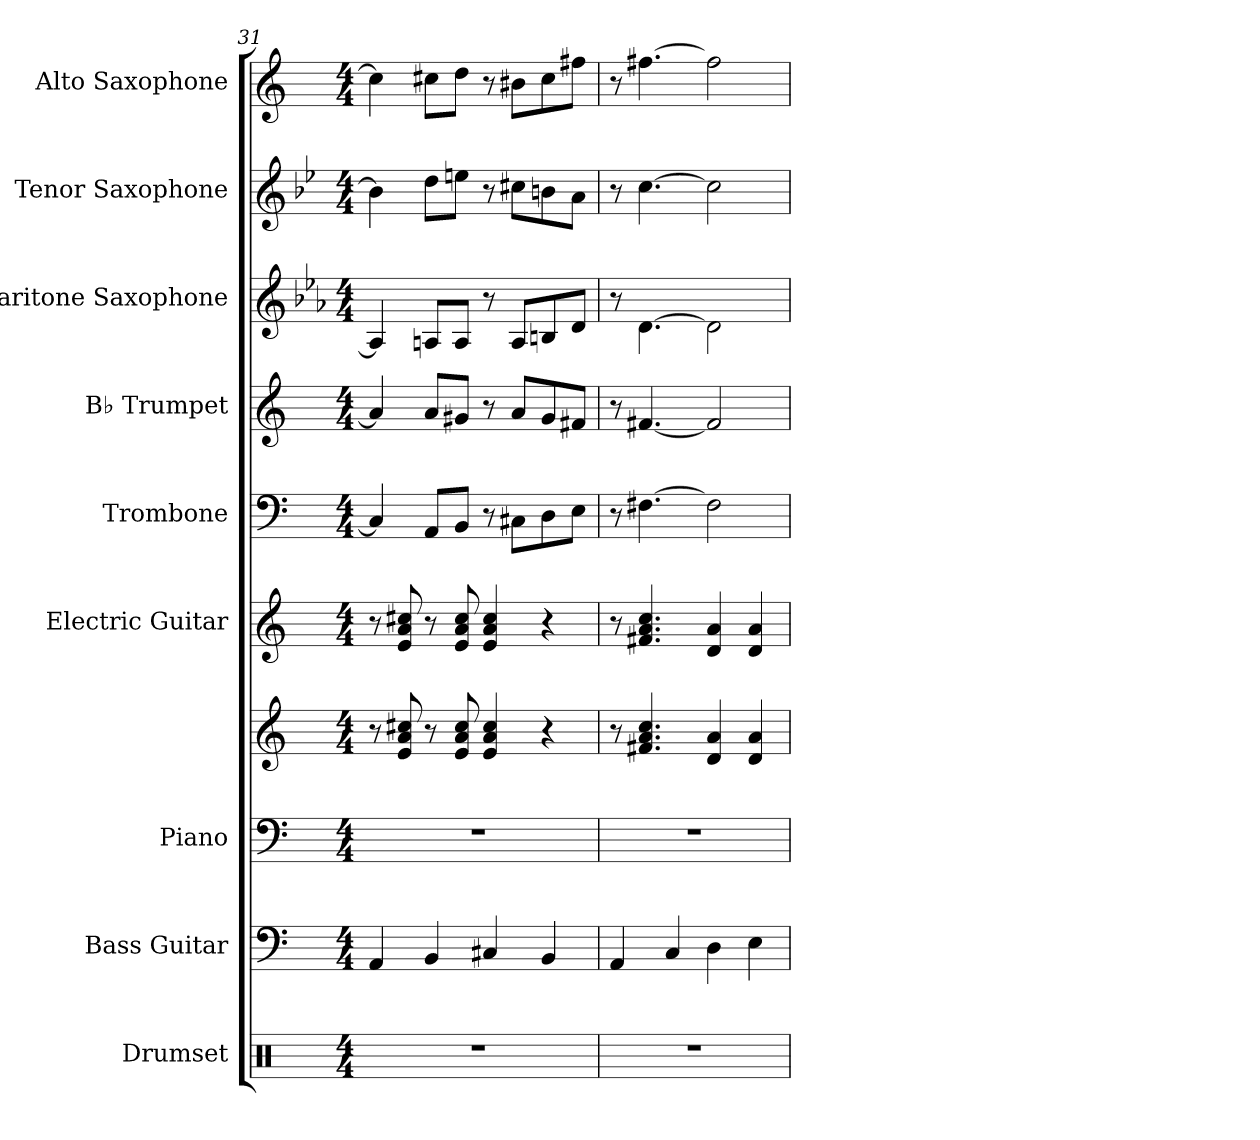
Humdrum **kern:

**kern	**kern	**kern	**kern	**kern	**kern	**kern	**kern	**kern	**kern
*part9	*part8	*part7	*part7	*part6	*part5	*part4	*part3	*part2	*part1
*staff10	*staff9	*staff8	*staff7	*staff6	*staff5	*staff4	*staff3	*staff2	*staff1
*I"Drumset	*I"Bass Guitar	*I"Piano	*	*I"Electric Guitar	*I"Trombone	*I"B♭ Trumpet	*I"Baritone Saxophone	*I"Tenor Saxophone	*I"Alto Saxophone
*I'D. Set	*I'B. Guit.	*I'Pno.	*	*I'El. Guit.	*I'Tbn.	*I'B♭ Tpt.	*I'Bar. Sax.	*I'T. Sax.	*I'A. Sax.
*clefX	*clefF4	*clefF4	*clefG2	*clefG2	*clefF4	*clefG2	*clefG2	*clefG2	*clefG2
*	*ITrd7c12	*	*	*	*	*ITrd1c2	*ITrd12c21	*ITrd8c14	*ITrd5c9
*k[]	*k[]	*k[]	*k[]	*k[]	*k[]	*k[b-e-]	*k[b-e-a-]	*k[b-e-]	*k[b-e-a-]
*M4/4	*M4/4	*M4/4	*M4/4	*M4/4	*M4/4	*M4/4	*M4/4	*M4/4	*M4/4
=31	=31	=31	=31	=31	=31	=31	=31	=31	=31
1r	4AAA/	1r	8r	8r	4C#/]	4g/]	4AA/]	4B\]	4e\]
.	.	.	8e/ 8a/ 8cc#X/	8e/ 8a/ 8cc#X/	.	.	.	.	.
.	4BBB/	.	8r	8r	8AA/L	8g/L	8AAn/L	8d\L	8en\L
.	.	.	8e/ 8a/ 8cc#/	8e/ 8a/ 8cc#/	8BB/J	8f#X/J	8AA/J	8en\J	8f\J
.	4CC#X/	.	4e/ 4a/ 4cc#/	4e/ 4a/ 4cc#/	8r	8r	8r	8r	8r
.	.	.	.	.	8C#X\L	8g/L	8AA/L	8c#X\L	8d#X\L
.	4BBB/	.	4r	4r	8D\	8f#/	8BBn/	8Bn\	8e\
.	.	.	.	.	8E\J	8en/J	8D/J	8A\J	8an\J
=32	=32	=32	=32	=32	=32	=32	=32	=32	=32
1r	4AAA/	1r	8r	8r	8r	8r	8r	8r	8r
.	.	.	4.f#X/ 4.a/ 4.cc/	4.f#X/ 4.a/ 4.cc/	[4.F#X\	[4.en/	[4.D\	[4.c\	[4.an\
.	4CC/	.	.	.	.	.	.	.	.
.	4DD\	.	4d/ 4a/	4d/ 4a/	2F#\]	2e/]	2D\]	2c\]	2a\]
.	4EE\	.	4d/ 4a/	4d/ 4a/	.	.	.	.	.
=	=	=	=	=	=	=	=	=	=
*-	*-	*-	*-	*-	*-	*-	*-	*-	*-
